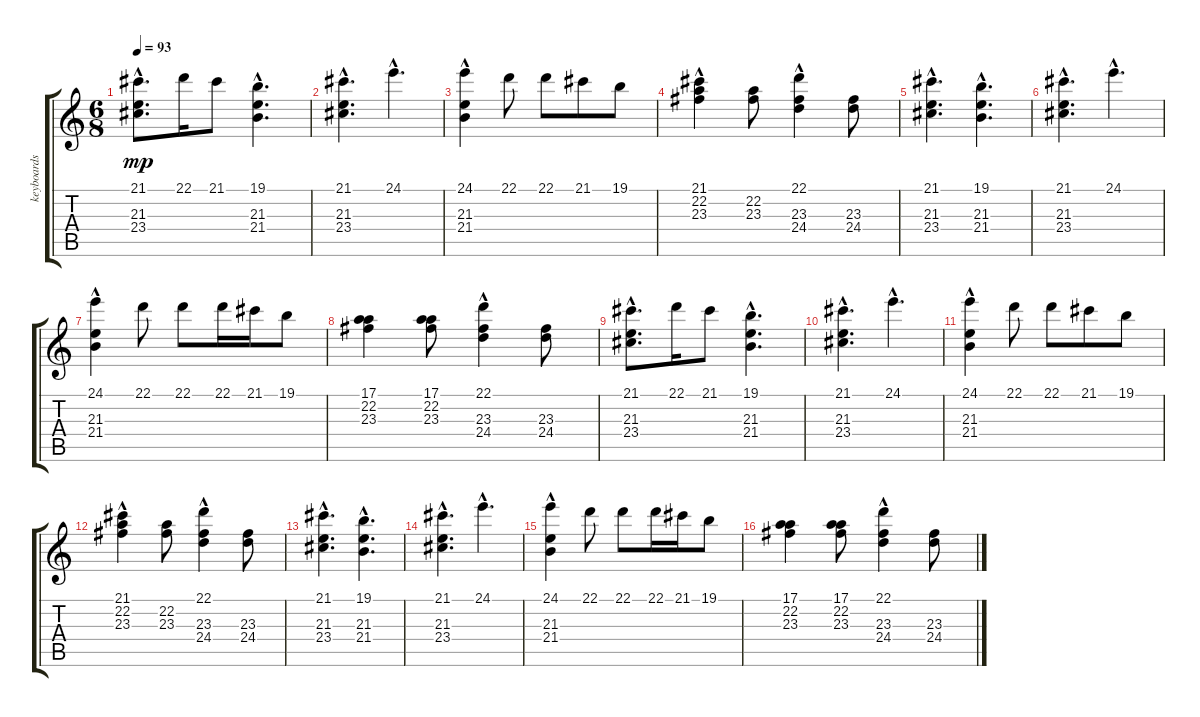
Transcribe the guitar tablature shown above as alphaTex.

\track ("keyboards" "keyboards") {instrument stringensemble1}
\staff {score tabs}
\tuning (E4 B3 G3 D3 A2 E2) {hide}
\ts (6 8)
\tempo 93
\clef g2
\ks c
(21.1{hac} 21.3{hac} 23.4{hac}).8{d dy mp} 22.1.16 21.1.8 (19.1{hac} 21.3{hac} 21.4{hac}).4{d} |
(21.1{hac} 21.3{hac} 23.4{hac}).4{d} 24.1{hac}.4{d} |
(24.1 21.3{hac} 21.4{hac}).4 22.1.8 22.1.8 21.1.8 19.1.8 |
(21.1{hac} 22.2 23.3).4 (22.2 23.3).8 (22.1{hac} 23.3 24.4).4 (23.3 24.4).8 |
(21.1{hac} 21.3{hac} 23.4{hac}).4{d} (19.1{hac} 21.3{hac} 21.4{hac}).4{d} |
(21.1{hac} 21.3{hac} 23.4{hac}).4{d} 24.1{hac}.4{d} |
(24.1 21.3{hac} 21.4{hac}).4 22.1.8 22.1.8 22.1.16 21.1.16 19.1.8 |
(17.1 22.2 23.3).4 (17.1 22.2 23.3).8 (22.1{hac} 23.3 24.4).4 (23.3 24.4).8 |
(21.1{hac} 21.3{hac} 23.4{hac}).8{d} 22.1.16 21.1.8 (19.1{hac} 21.3{hac} 21.4{hac}).4{d} |
(21.1{hac} 21.3{hac} 23.4{hac}).4{d} 24.1{hac}.4{d} |
(24.1 21.3{hac} 21.4{hac}).4 22.1.8 22.1.8 21.1.8 19.1.8 |
(21.1{hac} 22.2 23.3).4 (22.2 23.3).8 (22.1{hac} 23.3 24.4).4 (23.3 24.4).8 |
(21.1{hac} 21.3{hac} 23.4{hac}).4{d} (19.1{hac} 21.3{hac} 21.4{hac}).4{d} |
(21.1{hac} 21.3{hac} 23.4{hac}).4{d} 24.1{hac}.4{d} |
(24.1 21.3{hac} 21.4{hac}).4 22.1.8 22.1.8 22.1.16 21.1.16 19.1.8 |
(17.1 22.2 23.3).4 (17.1 22.2 23.3).8 (22.1{hac} 23.3 24.4).4 (23.3 24.4).8
